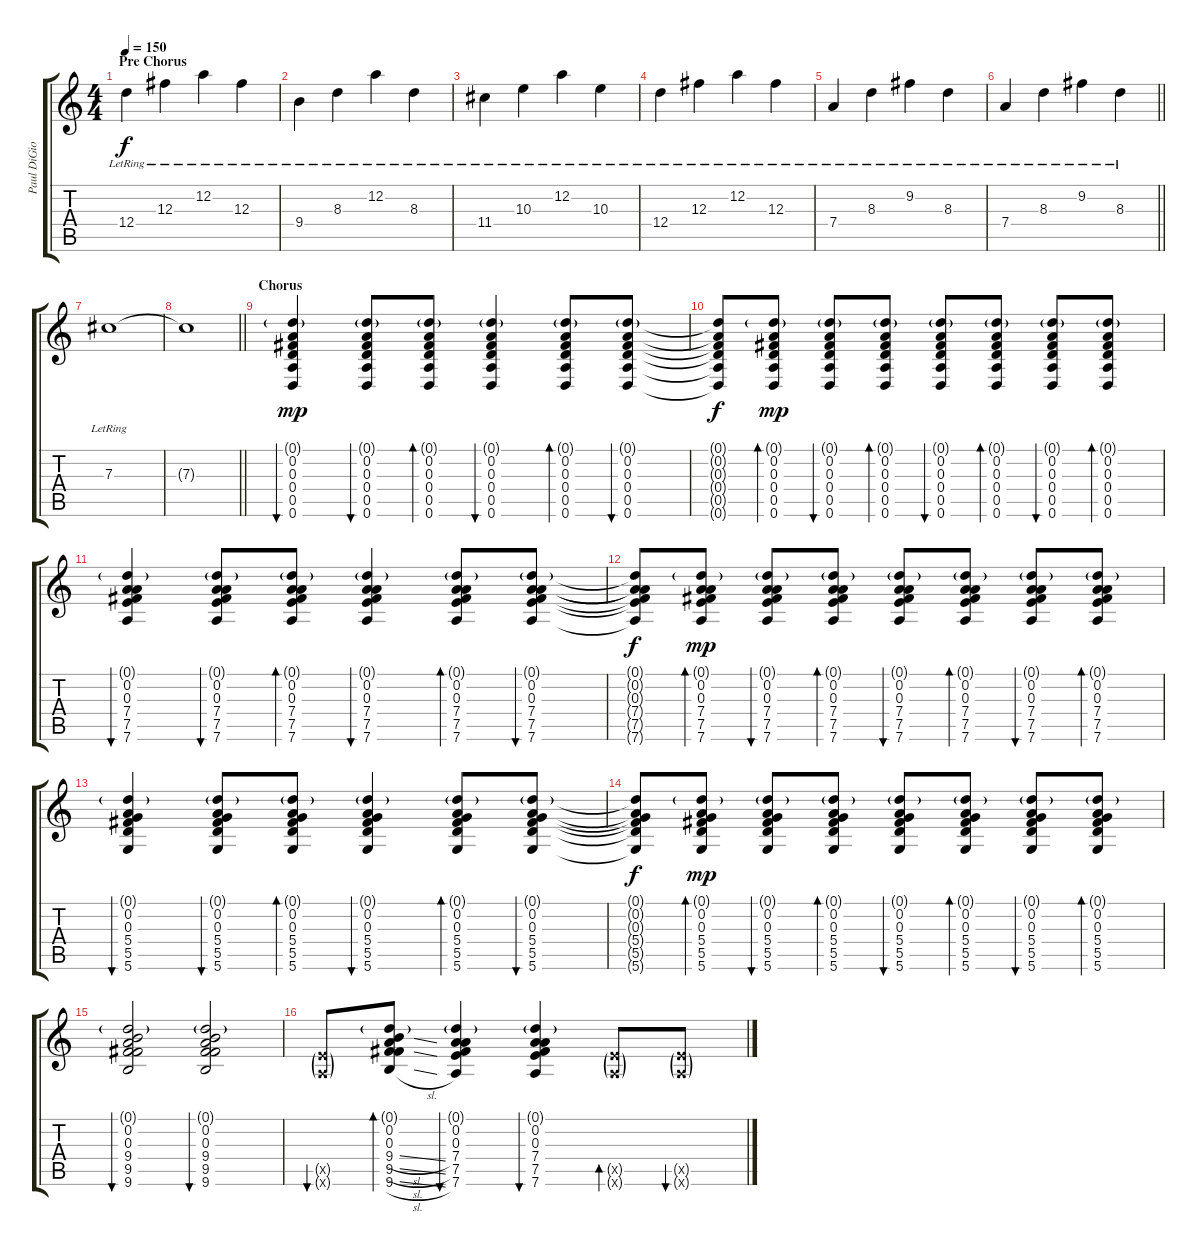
\track ("Paul DiGiovanni (Lead Guitar)" "Paul DiGio") {instrument acousticguitarsteel}
\staff {score tabs}
\tuning (D4 A3 Gb3 D3 A2 D2) {hide}
\ts (4 4)
\section ("" "Pre Chorus")
\tempo 150
\clef g2
\ks c
12.4{lr}.4{dy f} 12.3{lr}.4 12.2{lr}.4 12.3{lr}.4 |
9.4{lr}.4 8.3{lr}.4 12.2{lr}.4 8.3{lr}.4 |
11.4{lr}.4 10.3{lr}.4 12.2{lr}.4 10.3{lr}.4 |
12.4{lr}.4 12.3{lr}.4 12.2{lr}.4 12.3{lr}.4 |
7.4{lr}.4 8.3{lr}.4 9.2{lr}.4 8.3{lr}.4 |
\barLineRight lightlight
7.4{lr}.4 8.3{lr}.4 9.2{lr}.4 8.3{lr}.4 |
7.3{lr}.1 |
\barLineRight lightlight
7.3{t}.1 |
\section ("" "Chorus")
(0.1{g} 0.2 0.3 0.4 0.5 0.6).4{bu 240 dy mp instrument overdrivenguitar} (0.1{g} 0.2 0.3 0.4 0.5 0.6).8{bu 60} (0.1{g} 0.2 0.3 0.4 0.5 0.6).8{bd 60} (0.1{g} 0.2 0.3 0.4 0.5 0.6).4{bu 60} (0.1{g} 0.2 0.3 0.4 0.5 0.6).8{bd 60} (0.1{g} 0.2 0.3 0.4 0.5 0.6).8{bu 60} |
(0.1{t} 0.2{t} 0.3{t} 0.4{t} 0.5{t} 0.6{t}).8{dy f} (0.1{g} 0.2 0.3 0.4 0.5 0.6).8{bd 60 dy mp} (0.1{g} 0.2 0.3 0.4 0.5 0.6).8{bu 60} (0.1{g} 0.2 0.3 0.4 0.5 0.6).8{bd 60} (0.1{g} 0.2 0.3 0.4 0.5 0.6).8{bu 60} (0.1{g} 0.2 0.3 0.4 0.5 0.6).8{bd 60} (0.1{g} 0.2 0.3 0.4 0.5 0.6).8{bu 60} (0.1{g} 0.2 0.3 0.4 0.5 0.6).8{bd 60} |
(0.1{g} 0.2 0.3 7.4 7.5 7.6).4{bu 120} (0.1{g} 0.2 0.3 7.4 7.5 7.6).8{bu 60} (0.1{g} 0.2 0.3 7.4 7.5 7.6).8{bd 60} (0.1{g} 0.2 0.3 7.4 7.5 7.6).4{bu 60} (0.1{g} 0.2 0.3 7.4 7.5 7.6).8{bd 60} (0.1{g} 0.2 0.3 7.4 7.5 7.6).8{bu 60} |
(0.1{t} 0.2{t} 0.3{t} 7.4{t} 7.5{t} 7.6{t}).8{dy f} (0.1{g} 0.2 0.3 7.4 7.5 7.6).8{bd 60 dy mp} (0.1{g} 0.2 0.3 7.4 7.5 7.6).8{bu 60} (0.1{g} 0.2 0.3 7.4 7.5 7.6).8{bd 60} (0.1{g} 0.2 0.3 7.4 7.5 7.6).8{bu 60} (0.1{g} 0.2 0.3 7.4 7.5 7.6).8{bd 60} (0.1{g} 0.2 0.3 7.4 7.5 7.6).8{bu 60} (0.1{g} 0.2 0.3 7.4 7.5 7.6).8{bd 60} |
(0.1{g} 0.2 0.3 5.4 5.5 5.6).4{bu 120} (0.1{g} 0.2 0.3 5.4 5.5 5.6).8{bu 60} (0.1{g} 0.2 0.3 5.4 5.5 5.6).8{bd 60} (0.1{g} 0.2 0.3 5.4 5.5 5.6).4{bu 60} (0.1{g} 0.2 0.3 5.4 5.5 5.6).8{bd 60} (0.1{g} 0.2 0.3 5.4 5.5 5.6).8{bu 60} |
(0.1{t} 0.2{t} 0.3{t} 5.4{t} 5.5{t} 5.6{t}).8{dy f} (0.1{g} 0.2 0.3 5.4 5.5 5.6).8{bd 60 dy mp} (0.1{g} 0.2 0.3 5.4 5.5 5.6).8{bu 60} (0.1{g} 0.2 0.3 5.4 5.5 5.6).8{bd 60} (0.1{g} 0.2 0.3 5.4 5.5 5.6).8{bu 60} (0.1{g} 0.2 0.3 5.4 5.5 5.6).8{bd 60} (0.1{g} 0.2 0.3 5.4 5.5 5.6).8{bu 60} (0.1{g} 0.2 0.3 5.4 5.5 5.6).8{bd 60} |
(0.1{g} 0.2 0.3 9.4 9.5 9.6).2{bu 120} (0.1{g} 0.2 0.3 9.4 9.5 9.6).2{bu 120} |
(7.5{g x} 7.6{g x}).8{bu 60} (0.1{g} 0.2 0.3 9.4{sl} 9.5{sl} 9.6{sl}).8{bd 60} (0.1{g} 0.2 0.3 7.4 7.5 7.6).4{bu 120} (0.1{g} 0.2 0.3 7.4 7.5 7.6).4{bu 60} (7.5{g x} 7.6{g x}).8{bd 60} (7.5{g x} 7.6{g x}).8{bu 60}
